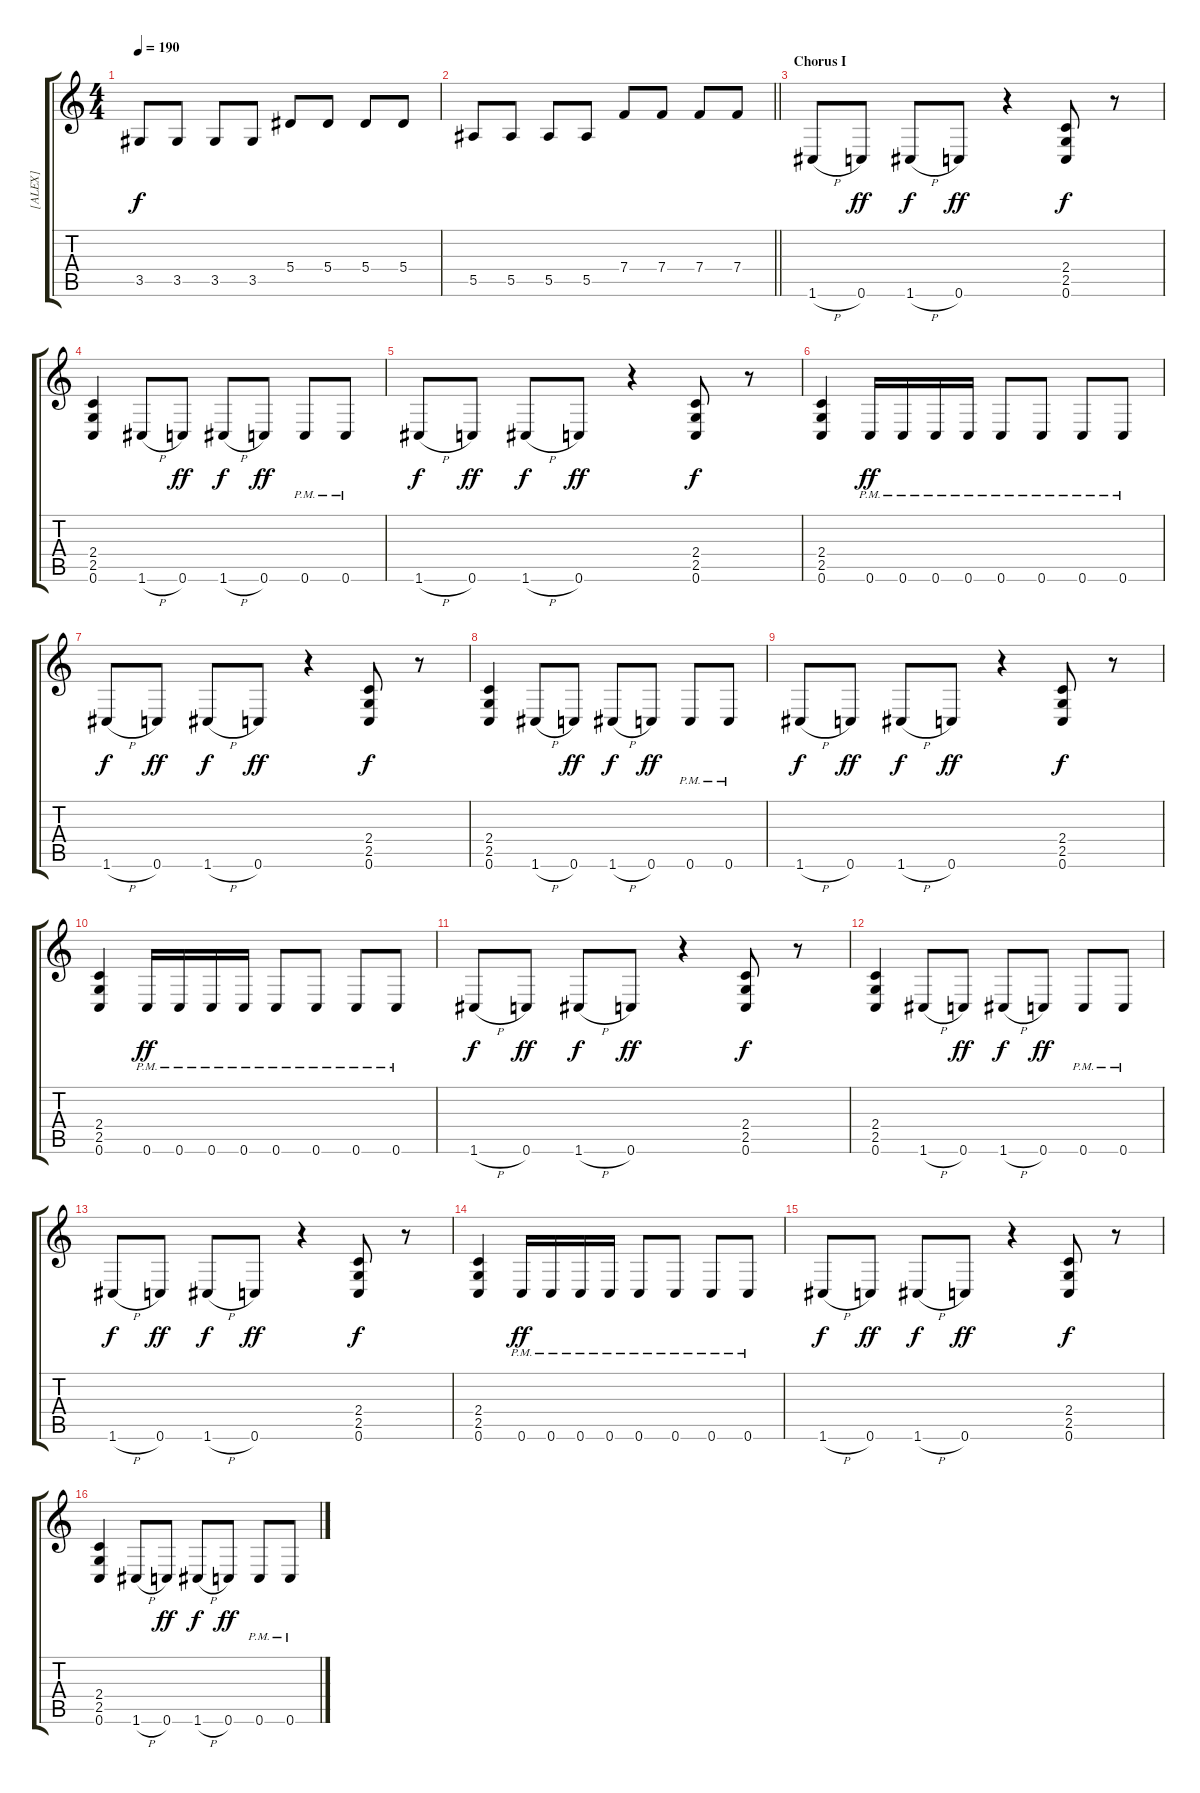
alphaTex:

\track ("[ALEX]" "[ALEX]") {instrument distortionguitar}
\staff {score tabs}
\tuning (C4 G3 Eb3 Bb2 F2 C2) {hide}
\ts (4 4)
\tempo 190
\clef g2
\ks c
3.5.8{dy f} 3.5.8 3.5.8 3.5.8 5.4.8 5.4.8 5.4.8 5.4.8 |
\barLineRight lightlight
5.5.8 5.5.8 5.5.8 5.5.8 7.4.8 7.4.8 7.4.8 7.4.8 |
\section ("" "Chorus I")
1.6{h}.8 0.6.8{dy ff} 1.6{h}.8{dy f} 0.6.8{dy ff} r.4 (2.4 2.5 0.6).8{dy f} r.8 |
(2.4 2.5 0.6).4 1.6{h}.8 0.6.8{dy ff} 1.6{h}.8{dy f} 0.6.8{dy ff} 0.6{pm}.8 0.6{pm}.8 |
1.6{h}.8{dy f} 0.6.8{dy ff} 1.6{h}.8{dy f} 0.6.8{dy ff} r.4 (2.4 2.5 0.6).8{dy f} r.8 |
(2.4 2.5 0.6).4 0.6{pm}.16{dy ff} 0.6{pm}.16 0.6{pm}.16 0.6{pm}.16 0.6{pm}.8 0.6{pm}.8 0.6{pm}.8 0.6{pm}.8 |
1.6{h}.8{dy f} 0.6.8{dy ff} 1.6{h}.8{dy f} 0.6.8{dy ff} r.4 (2.4 2.5 0.6).8{dy f} r.8 |
(2.4 2.5 0.6).4 1.6{h}.8 0.6.8{dy ff} 1.6{h}.8{dy f} 0.6.8{dy ff} 0.6{pm}.8 0.6{pm}.8 |
1.6{h}.8{dy f} 0.6.8{dy ff} 1.6{h}.8{dy f} 0.6.8{dy ff} r.4 (2.4 2.5 0.6).8{dy f} r.8 |
(2.4 2.5 0.6).4 0.6{pm}.16{dy ff} 0.6{pm}.16 0.6{pm}.16 0.6{pm}.16 0.6{pm}.8 0.6{pm}.8 0.6{pm}.8 0.6{pm}.8 |
1.6{h}.8{dy f} 0.6.8{dy ff} 1.6{h}.8{dy f} 0.6.8{dy ff} r.4 (2.4 2.5 0.6).8{dy f} r.8 |
(2.4 2.5 0.6).4 1.6{h}.8 0.6.8{dy ff} 1.6{h}.8{dy f} 0.6.8{dy ff} 0.6{pm}.8 0.6{pm}.8 |
1.6{h}.8{dy f} 0.6.8{dy ff} 1.6{h}.8{dy f} 0.6.8{dy ff} r.4 (2.4 2.5 0.6).8{dy f} r.8 |
(2.4 2.5 0.6).4 0.6{pm}.16{dy ff} 0.6{pm}.16 0.6{pm}.16 0.6{pm}.16 0.6{pm}.8 0.6{pm}.8 0.6{pm}.8 0.6{pm}.8 |
1.6{h}.8{dy f} 0.6.8{dy ff} 1.6{h}.8{dy f} 0.6.8{dy ff} r.4 (2.4 2.5 0.6).8{dy f} r.8 |
(2.4 2.5 0.6).4 1.6{h}.8 0.6.8{dy ff} 1.6{h}.8{dy f} 0.6.8{dy ff} 0.6{pm}.8 0.6{pm}.8
